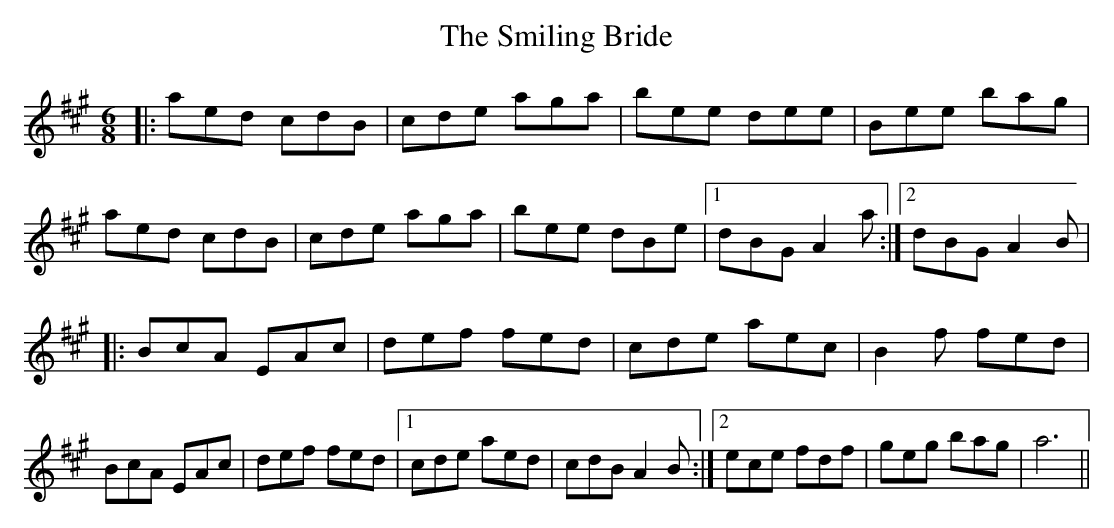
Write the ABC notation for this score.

X:1
T:The Smiling Bride
M:6/8
L:1/8
K:A
|:aed cdB|cde aga|bee dee|Bee bag|
aed cdB|cde aga|bee dBe|1 dBG A2a:|2 dBG A2B|
|:BcA EAc|def fed|cde aec|B2f fed|
BcA EAc|def fed|1 cde aed|cdB A2B:|2 ece fdf|geg bag|a6||
